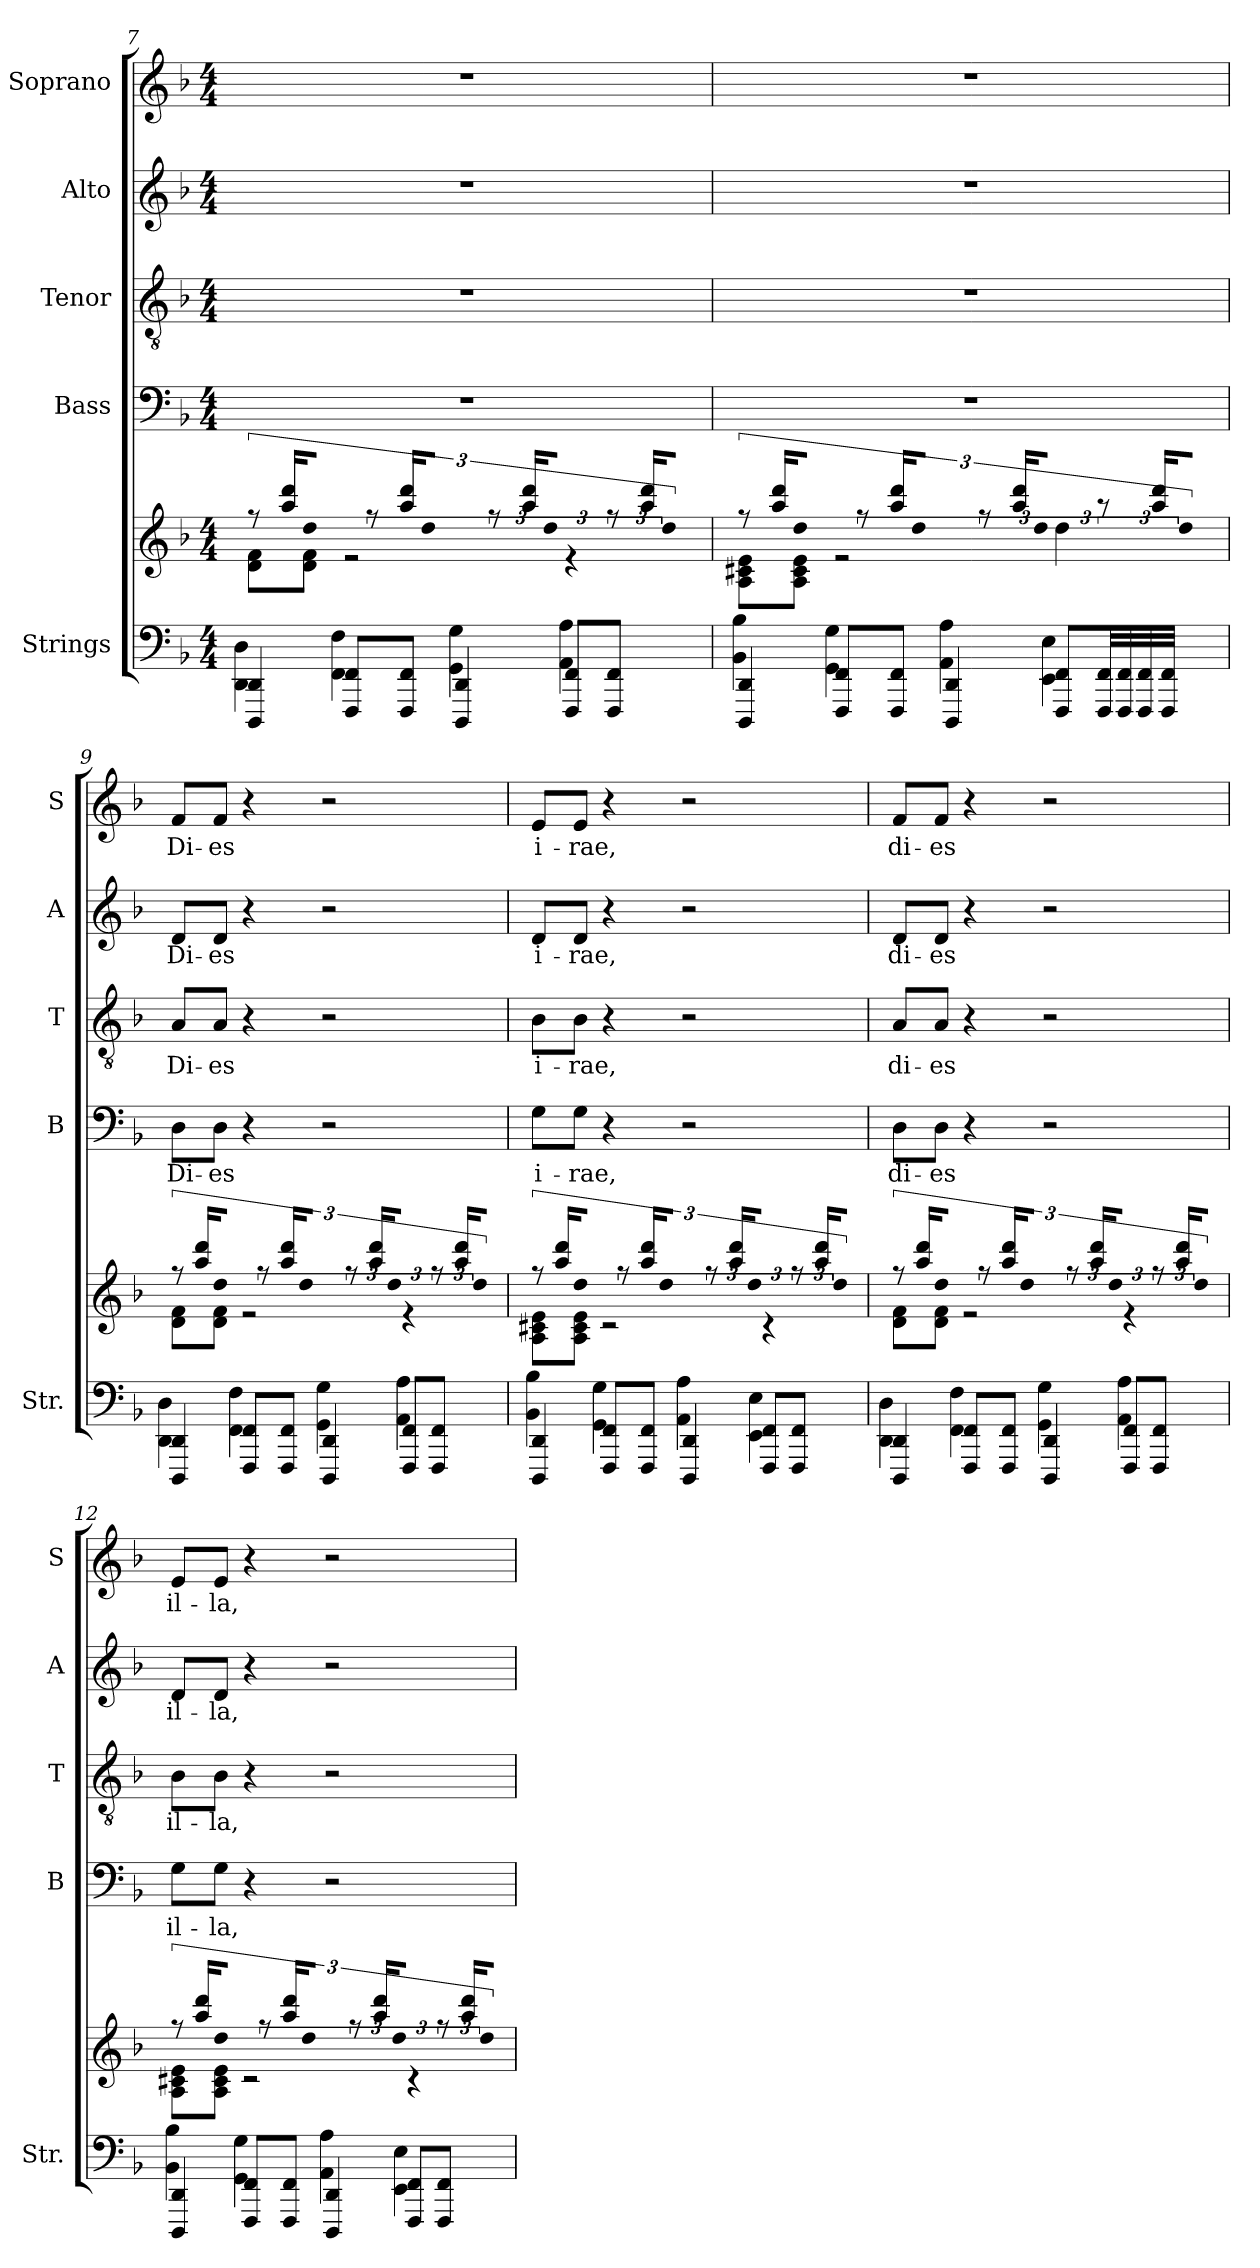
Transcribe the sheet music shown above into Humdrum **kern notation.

**kern	**kern	**kern	**text	**kern	**text	**kern	**text	**kern	**text
*part5	*part5	*part4	*part4	*part3	*part3	*part2	*part2	*part1	*part1
*staff6	*staff5	*staff4	*staff4	*staff3	*staff3	*staff2	*staff2	*staff1	*staff1
*I"Strings	*	*I"Bass	*	*I"Tenor	*	*I"Alto	*	*I"Soprano	*
*I'Str.	*	*I'B	*	*I'T	*	*I'A	*	*I'S	*
*clefF4	*clefG2	*clefF4	*	*clefGv2	*	*clefG2	*	*clefG2	*
*k[b-]	*k[b-]	*k[b-]	*	*k[b-]	*	*k[b-]	*	*k[b-]	*
*F:	*F:	*F:	*	*F:	*	*F:	*	*F:	*
*M4/4	*M4/4	*M4/4	*	*M4/4	*	*M4/4	*	*M4/4	*
=7	=7	=7	=7	=7	=7	=7	=7	=7	=7
*^	*^	*	*	*	*	*	*	*	*
4DDD/ 4DD/	4DD\ 4D\	12r	8d\ 8f\L	1r	.	1r	.	1r	.	1r	.
.	.	24aa/ 24ddd/KL	.	.	.	.	.	.	.	.	.
.	.	8dd/J	8d\ 8f\J	.	.	.	.	.	.	.	.
8FFF/ 8FF/L	4FF\ 4F\	12r	2r	.	.	.	.	.	.	.	.
.	.	24aa/ 24ddd/KL	.	.	.	.	.	.	.	.	.
8FFF/ 8FF/J	.	8dd/J	.	.	.	.	.	.	.	.	.
4DDD/ 4DD/	4GG\ 4G\	12r	.	.	.	.	.	.	.	.	.
.	.	24aa/ 24ddd/KL	.	.	.	.	.	.	.	.	.
.	.	8dd/J	.	.	.	.	.	.	.	.	.
8FFF/ 8FF/L	4AA\ 4A\	12r	4r	.	.	.	.	.	.	.	.
.	.	24aa/ 24ddd/KL	.	.	.	.	.	.	.	.	.
8FFF/ 8FF/J	.	8dd/J	.	.	.	.	.	.	.	.	.
!!LO:LB:g=z
=8	=8	=8	=8	=8	=8	=8	=8	=8	=8	=8	=8
4DDD/ 4DD/	4BB-\ 4B-\	12r	8A\ 8c#X\ 8e\L	1r	.	1r	.	1r	.	1r	.
.	.	24aa/ 24ddd/KL	.	.	.	.	.	.	.	.	.
.	.	8dd/J	8A\ 8c#\ 8e\J	.	.	.	.	.	.	.	.
8FFF/ 8FF/L	4GG\ 4G\	12r	2r	.	.	.	.	.	.	.	.
.	.	24aa/ 24ddd/KL	.	.	.	.	.	.	.	.	.
8FFF/ 8FF/J	.	8dd/J	.	.	.	.	.	.	.	.	.
4DDD/ 4DD/	4AA\ 4A\	12r	.	.	.	.	.	.	.	.	.
.	.	24aa/ 24ddd/KL	.	.	.	.	.	.	.	.	.
.	.	8dd/J	.	.	.	.	.	.	.	.	.
8FFF/ 8FF/L	4EE\ 4E\	12r	4dd\	.	.	.	.	.	.	.	.
.	.	24aa/ 24ddd/KL	.	.	.	.	.	.	.	.	.
32FFF/ 32FF/LL	.	8dd/J	.	.	.	.	.	.	.	.	.
32FFF/ 32FF/	.	.	.	.	.	.	.	.	.	.	.
32FFF/ 32FF/	.	.	.	.	.	.	.	.	.	.	.
32FFF/ 32FF/JJJ	.	.	.	.	.	.	.	.	.	.	.
=9	=9	=9	=9	=9	=9	=9	=9	=9	=9	=9	=9
!	!	!	!	!	!LO:LY:b	!	!LO:LY:b	!	!LO:LY:b	!	!LO:LY:b
4DDD/ 4DD/	4DD\ 4D\	12r	8d\ 8f\L	8D\L	Di-	8A/L	Di-	8d/L	Di-	8f/L	Di-
.	.	24aa/ 24ddd/KL	.	.	.	.	.	.	.	.	.
!	!	!	!	!	!LO:LY:b	!	!LO:LY:b	!	!LO:LY:b	!	!LO:LY:b
.	.	8dd/J	8d\ 8f\J	8D\J	-es	8A/J	-es	8d/J	-es	8f/J	-es
8FFF/ 8FF/L	4FF\ 4F\	12r	2r	4r	.	4r	.	4r	.	4r	.
.	.	24aa/ 24ddd/KL	.	.	.	.	.	.	.	.	.
8FFF/ 8FF/J	.	8dd/J	.	.	.	.	.	.	.	.	.
4DDD/ 4DD/	4GG\ 4G\	12r	.	2r	.	2r	.	2r	.	2r	.
.	.	24aa/ 24ddd/KL	.	.	.	.	.	.	.	.	.
.	.	8dd/J	.	.	.	.	.	.	.	.	.
8FFF/ 8FF/L	4AA\ 4A\	12r	4r	.	.	.	.	.	.	.	.
.	.	24aa/ 24ddd/KL	.	.	.	.	.	.	.	.	.
8FFF/ 8FF/J	.	8dd/J	.	.	.	.	.	.	.	.	.
!!LO:PB:g=z
=10	=10	=10	=10	=10	=10	=10	=10	=10	=10	=10	=10
!	!	!	!	!	!LO:LY:b	!	!LO:LY:b	!	!LO:LY:b	!	!LO:LY:b
4DDD/ 4DD/	4BB-\ 4B-\	12r	8A\ 8c#X\ 8e\L	8G\L	i-	8B-\L	i-	8d/L	i-	8e/L	i-
.	.	24aa/ 24ddd/KL	.	.	.	.	.	.	.	.	.
!	!	!	!	!	!LO:LY:b	!	!LO:LY:b	!	!LO:LY:b	!	!LO:LY:b
.	.	8dd/J	8A\ 8c#\ 8e\J	8G\J	-rae,	8B-\J	-rae,	8d/J	-rae,	8e/J	-rae,
8FFF/ 8FF/L	4GG\ 4G\	12r	2r	4r	.	4r	.	4r	.	4r	.
.	.	24aa/ 24ddd/KL	.	.	.	.	.	.	.	.	.
8FFF/ 8FF/J	.	8dd/J	.	.	.	.	.	.	.	.	.
4DDD/ 4DD/	4AA\ 4A\	12r	.	2r	.	2r	.	2r	.	2r	.
.	.	24aa/ 24ddd/KL	.	.	.	.	.	.	.	.	.
.	.	8dd/J	.	.	.	.	.	.	.	.	.
8FFF/ 8FF/L	4EE\ 4E\	12r	4r	.	.	.	.	.	.	.	.
.	.	24aa/ 24ddd/KL	.	.	.	.	.	.	.	.	.
8FFF/ 8FF/J	.	8dd/J	.	.	.	.	.	.	.	.	.
=11	=11	=11	=11	=11	=11	=11	=11	=11	=11	=11	=11
!	!	!	!	!	!LO:LY:b	!	!LO:LY:b	!	!LO:LY:b	!	!LO:LY:b
4DDD/ 4DD/	4DD\ 4D\	12r	8d\ 8f\L	8D\L	di-	8A/L	di-	8d/L	di-	8f/L	di-
.	.	24aa/ 24ddd/KL	.	.	.	.	.	.	.	.	.
!	!	!	!	!	!LO:LY:b	!	!LO:LY:b	!	!LO:LY:b	!	!LO:LY:b
.	.	8dd/J	8d\ 8f\J	8D\J	-es	8A/J	-es	8d/J	-es	8f/J	-es
8FFF/ 8FF/L	4FF\ 4F\	12r	2r	4r	.	4r	.	4r	.	4r	.
.	.	24aa/ 24ddd/KL	.	.	.	.	.	.	.	.	.
8FFF/ 8FF/J	.	8dd/J	.	.	.	.	.	.	.	.	.
4DDD/ 4DD/	4GG\ 4G\	12r	.	2r	.	2r	.	2r	.	2r	.
.	.	24aa/ 24ddd/KL	.	.	.	.	.	.	.	.	.
.	.	8dd/J	.	.	.	.	.	.	.	.	.
8FFF/ 8FF/L	4AA\ 4A\	12r	4r	.	.	.	.	.	.	.	.
.	.	24aa/ 24ddd/KL	.	.	.	.	.	.	.	.	.
8FFF/ 8FF/J	.	8dd/J	.	.	.	.	.	.	.	.	.
=12	=12	=12	=12	=12	=12	=12	=12	=12	=12	=12	=12
!	!	!	!	!	!LO:LY:b	!	!LO:LY:b	!	!LO:LY:b	!	!LO:LY:b
4DDD/ 4DD/	4BB-\ 4B-\	12r	8A\ 8c#X\ 8e\L	8G\L	il-	8B-\L	il-	8d/L	il-	8e/L	il-
.	.	24aa/ 24ddd/KL	.	.	.	.	.	.	.	.	.
!	!	!	!	!	!LO:LY:b	!	!LO:LY:b	!	!LO:LY:b	!	!LO:LY:b
.	.	8dd/J	8A\ 8c#\ 8e\J	8G\J	-la,	8B-\J	-la,	8d/J	-la,	8e/J	-la,
8FFF/ 8FF/L	4GG\ 4G\	12r	2r	4r	.	4r	.	4r	.	4r	.
.	.	24aa/ 24ddd/KL	.	.	.	.	.	.	.	.	.
8FFF/ 8FF/J	.	8dd/J	.	.	.	.	.	.	.	.	.
4DDD/ 4DD/	4AA\ 4A\	12r	.	2r	.	2r	.	2r	.	2r	.
.	.	24aa/ 24ddd/KL	.	.	.	.	.	.	.	.	.
.	.	8dd/J	.	.	.	.	.	.	.	.	.
8FFF/ 8FF/L	4EE\ 4E\	12r	4r	.	.	.	.	.	.	.	.
.	.	24aa/ 24ddd/KL	.	.	.	.	.	.	.	.	.
8FFF/ 8FF/J	.	8dd/J	.	.	.	.	.	.	.	.	.
*v	*v	*	*	*	*	*	*	*	*	*	*
*	*v	*v	*	*	*	*	*	*	*	*
=	=	=	=	=	=	=	=	=	=
*-	*-	*-	*-	*-	*-	*-	*-	*-	*-
